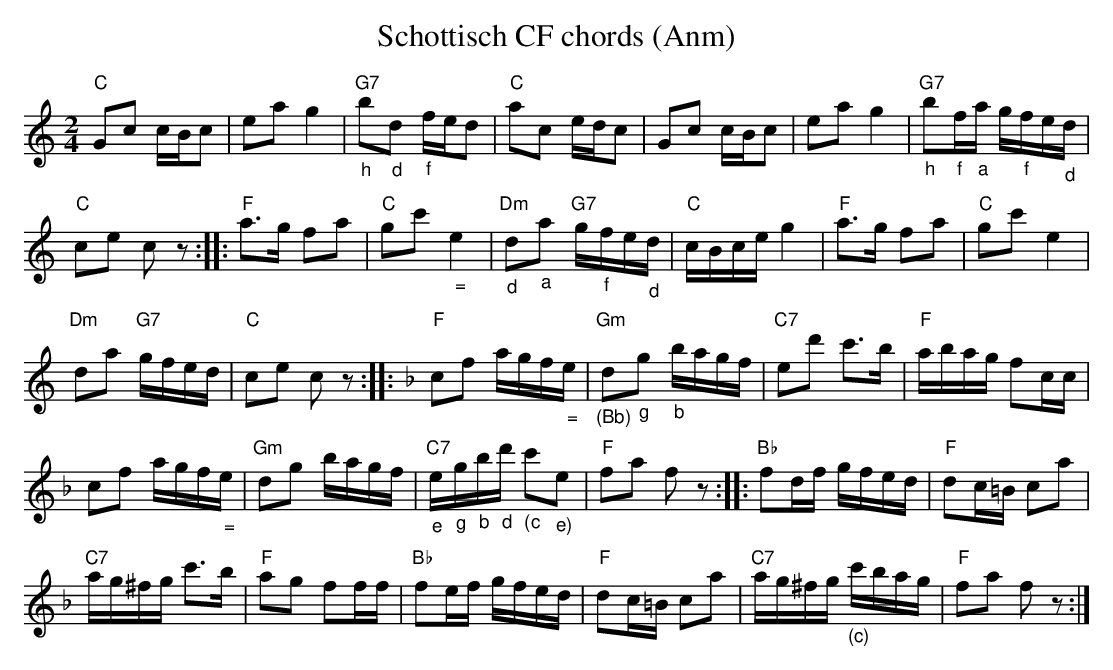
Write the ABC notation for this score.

X:1
T: Schottisch CF chords (Anm)
M:2/4
L:1/16
K:C %%MIDI gchordon
"C"G2c2 cBc2 | e2a2g4 | "G7""_h"b2"_d"d2 "_f"fed2 | "C"a2c2 edc2 | G2c2 cBc2 | e2a2 g4 | "G7""_h"b2"_f"f"_a"a g"_f"fe"_d"d |
"C"c2e2 c2z2 :: "F"a3g f2a2 | "C"g2c'2"_ ="e4 | "Dm""_d"d2"_a"a2 "G7"g"_f"fe"_d"d | "C"cBceg4 | "F"a3g f2a2 | "C"g2c'2e4 |
"Dm"d2a2 "G7"gfed | "C"c2e2 c2z2 :: [K:F] "F"c2f2 agf"_ ="e | "Gm""_(Bb)"d2"_g"g2 "_b"bagf | "C7"e2d'2 c'3b | "F"abag f2cc |
c2f2 agf"_ ="e | "Gm"d2g2 bagf | "C7""_e"e"_g"g"_b"b"_d"d' "_(c"c'2"_e)"e2 | "F"f2a2 f2z2 :: "Bb"f2df gfed | "F"d2c=B c2a2 |
"C7"ag^fg c'3b | "F"a2g2 f2ff | "Bb"f2ef gfed | "F"d2c=B c2a2 | "C7"ag^fg "_(c)"c'bag | "F"f2a2 f2z2 :|
